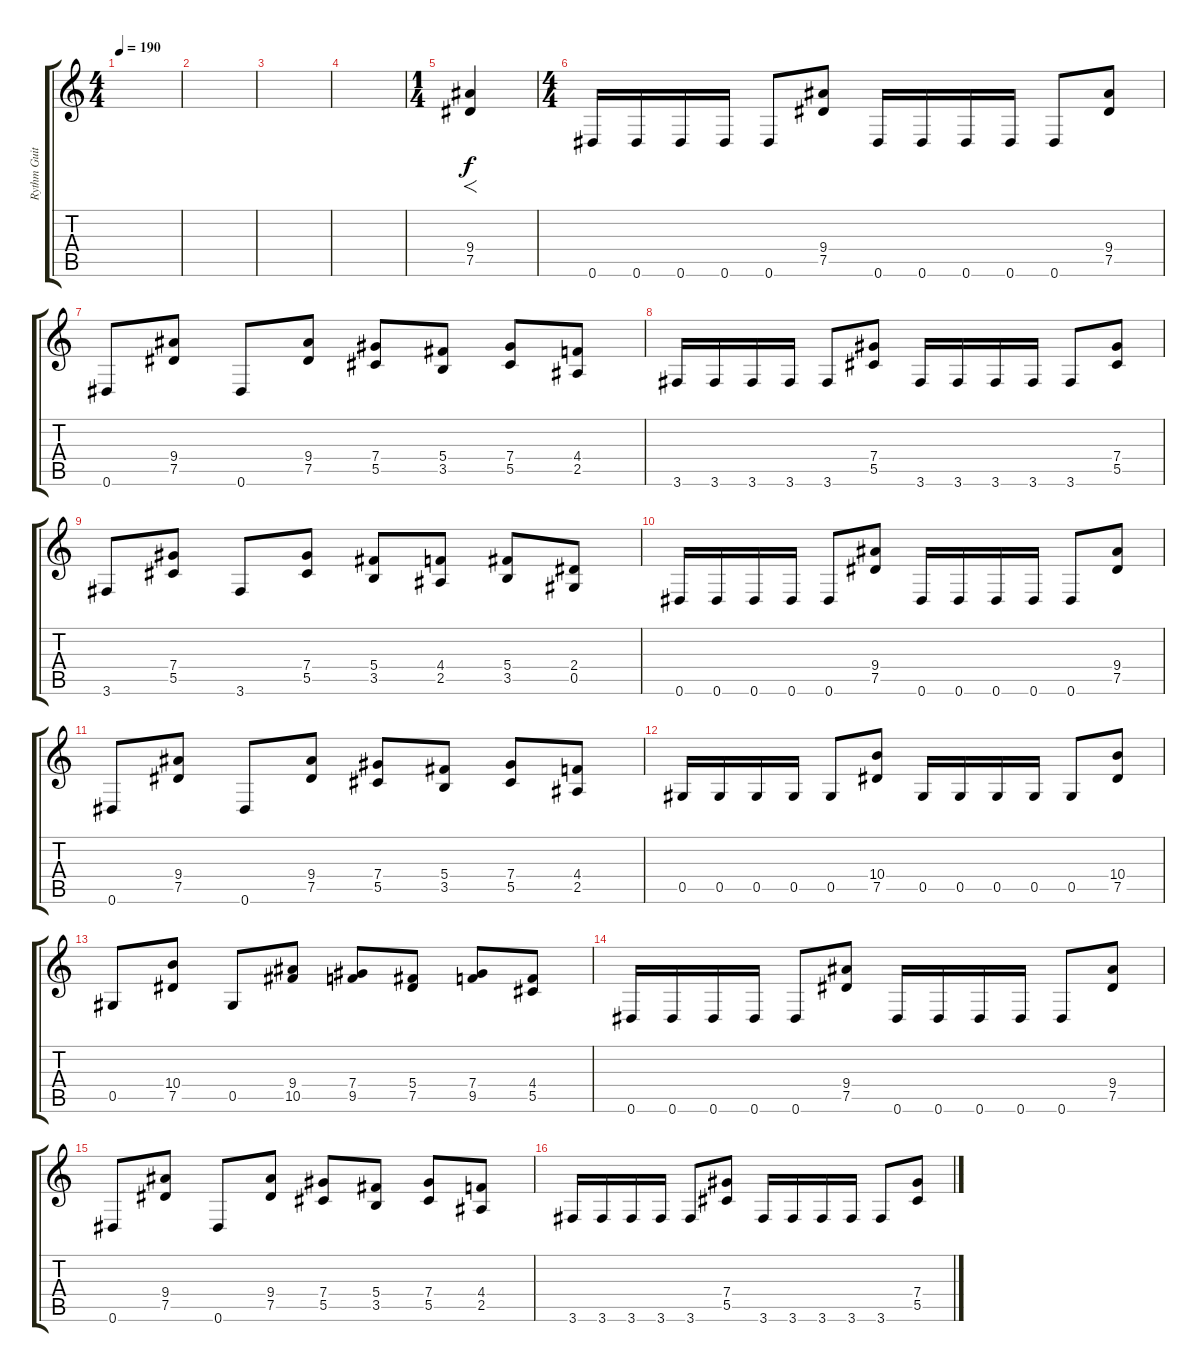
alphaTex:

\track ("Rythm Guitar" "Rythm Guit") {instrument distortionguitar}
\staff {score tabs}
\tuning (Eb4 Bb3 Gb3 Db3 Ab2 Eb2) {hide}
\ts (4 4)
\tempo 190
\clef g2
\ks c
|
|
|
|
\ts (1 4)
(9.4 7.5).4{f volume 15} |
\ts (4 4)
0.6.16 0.6.16 0.6.16 0.6.16 0.6.8 (9.4 7.5).8 0.6.16 0.6.16 0.6.16 0.6.16 0.6.8 (9.4 7.5).8 |
0.6.8 (9.4 7.5).8 0.6.8 (9.4 7.5).8 (7.4 5.5).8 (5.4 3.5).8 (7.4 5.5).8 (4.4 2.5).8 |
3.6.16 3.6.16 3.6.16 3.6.16 3.6.8 (7.4 5.5).8 3.6.16 3.6.16 3.6.16 3.6.16 3.6.8 (7.4 5.5).8 |
3.6.8 (7.4 5.5).8 3.6.8 (7.4 5.5).8 (5.4 3.5).8 (4.4 2.5).8 (5.4 3.5).8 (2.4 0.5).8 |
0.6.16 0.6.16 0.6.16 0.6.16 0.6.8 (9.4 7.5).8 0.6.16 0.6.16 0.6.16 0.6.16 0.6.8 (9.4 7.5).8 |
0.6.8 (9.4 7.5).8 0.6.8 (9.4 7.5).8 (7.4 5.5).8 (5.4 3.5).8 (7.4 5.5).8 (4.4 2.5).8 |
0.5.16 0.5.16 0.5.16 0.5.16 0.5.8 (10.4 7.5).8 0.5.16 0.5.16 0.5.16 0.5.16 0.5.8 (10.4 7.5).8 |
0.5.8 (10.4 7.5).8 0.5.8 (9.4 10.5).8 (7.4 9.5).8 (5.4 7.5).8 (7.4 9.5).8 (4.4 5.5).8 |
0.6.16 0.6.16 0.6.16 0.6.16 0.6.8 (9.4 7.5).8 0.6.16 0.6.16 0.6.16 0.6.16 0.6.8 (9.4 7.5).8 |
0.6.8 (9.4 7.5).8 0.6.8 (9.4 7.5).8 (7.4 5.5).8 (5.4 3.5).8 (7.4 5.5).8 (4.4 2.5).8 |
3.6.16 3.6.16 3.6.16 3.6.16 3.6.8 (7.4 5.5).8 3.6.16 3.6.16 3.6.16 3.6.16 3.6.8 (7.4 5.5).8
